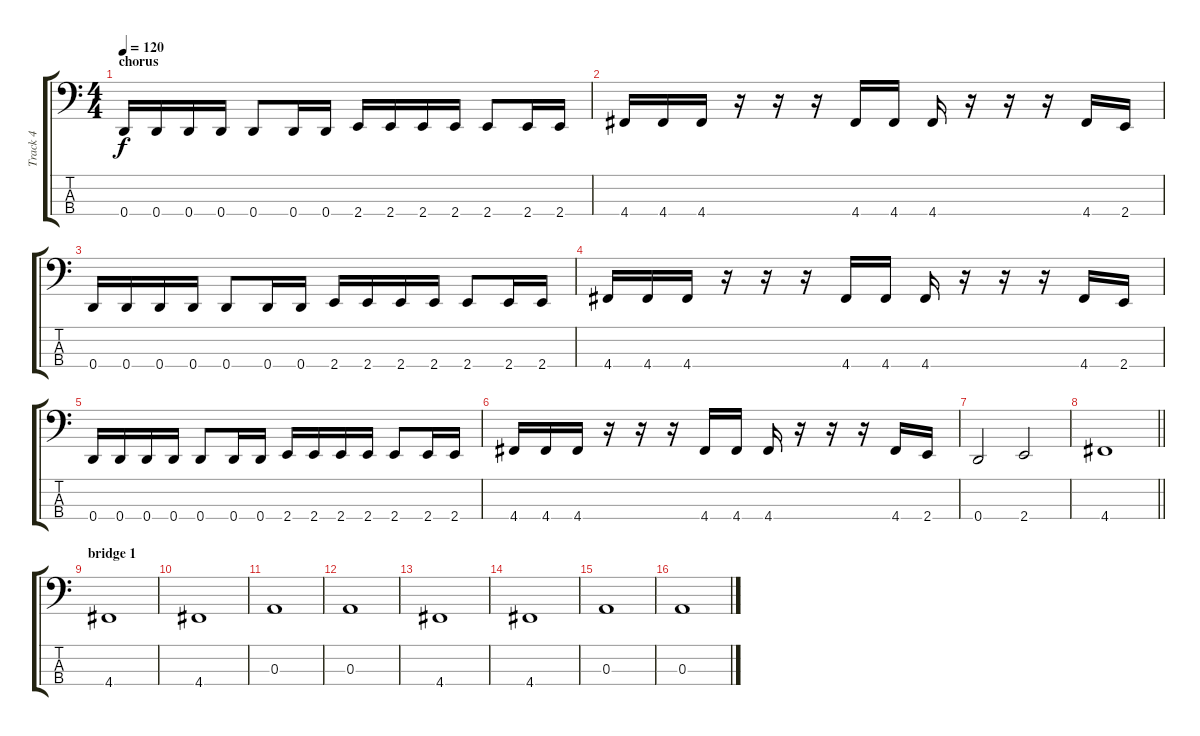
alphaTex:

\track ("Track 4" "Track 4") {instrument electricbassfinger}
\staff {score tabs}
\tuning (G2 D2 A1 D1) {hide}
\ts (4 4)
\section ("" "chorus")
\tempo 120
\clef f4
\ks c
0.4.16{dy f} 0.4.16 0.4.16 0.4.16 0.4.8 0.4.16 0.4.16 2.4.16 2.4.16 2.4.16 2.4.16 2.4.8 2.4.16 2.4.16 |
4.4.16 4.4.16 4.4.16 r.16 r.16 r.16 4.4.16 4.4.16 4.4.16 r.16 r.16 r.16 4.4.16 2.4.16 |
0.4.16 0.4.16 0.4.16 0.4.16 0.4.8 0.4.16 0.4.16 2.4.16 2.4.16 2.4.16 2.4.16 2.4.8 2.4.16 2.4.16 |
4.4.16 4.4.16 4.4.16 r.16 r.16 r.16 4.4.16 4.4.16 4.4.16 r.16 r.16 r.16 4.4.16 2.4.16 |
0.4.16 0.4.16 0.4.16 0.4.16 0.4.8 0.4.16 0.4.16 2.4.16 2.4.16 2.4.16 2.4.16 2.4.8 2.4.16 2.4.16 |
4.4.16 4.4.16 4.4.16 r.16 r.16 r.16 4.4.16 4.4.16 4.4.16 r.16 r.16 r.16 4.4.16 2.4.16 |
0.4.2 2.4.2 |
\barLineRight lightlight
4.4.1 |
\section ("" "bridge 1")
4.4.1 |
4.4.1 |
0.3.1 |
0.3.1 |
4.4.1 |
4.4.1 |
0.3.1 |
0.3.1
